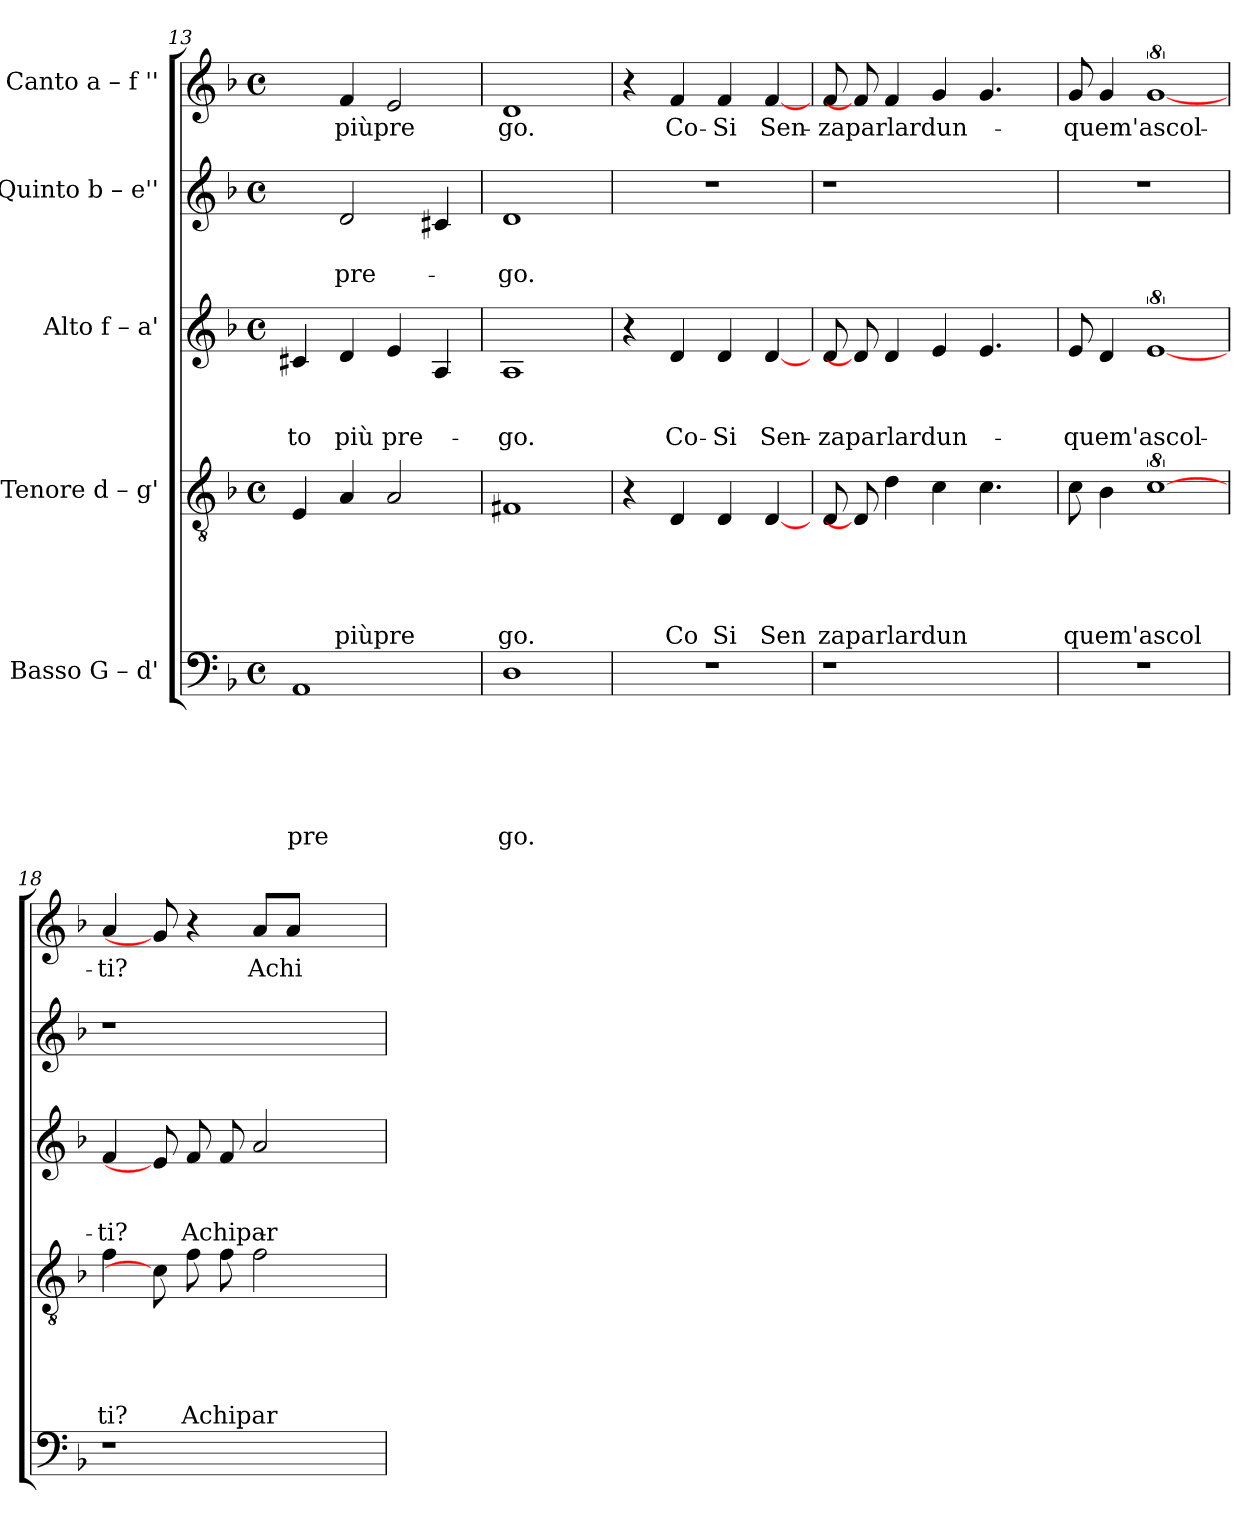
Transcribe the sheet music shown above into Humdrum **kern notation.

**kern	**text	**text	**text	**text	**text	**text	**kern	**text	**text	**text	**text	**text	**kern	**text	**text	**text	**kern	**text	**text	**kern	**text
*part5	*part5	*part5	*part5	*part5	*part5	*part5	*part4	*part4	*part4	*part4	*part4	*part4	*part3	*part3	*part3	*part3	*part2	*part2	*part2	*part1	*part1
*staff5	*staff5	*staff5	*staff5	*staff5	*staff5	*staff5	*staff4	*staff4	*staff4	*staff4	*staff4	*staff4	*staff3	*staff3	*staff3	*staff3	*staff2	*staff2	*staff2	*staff1	*staff1
*I"Basso G – d'	*	*	*	*	*	*	*I"Tenore d – g'	*	*	*	*	*	*I"Alto f – a'	*	*	*	*I"Quinto b – e''	*	*	*I"Canto a – f ''	*
*clefF4	*	*	*	*	*	*	*clefGv2	*	*	*	*	*	*clefG2	*	*	*	*clefG2	*	*	*clefG2	*
*k[b-]	*	*	*	*	*	*	*k[b-]	*	*	*	*	*	*k[b-]	*	*	*	*k[b-]	*	*	*k[b-]	*
*F:	*	*	*	*	*	*	*F:	*	*	*	*	*	*F:	*	*	*	*F:	*	*	*F:	*
*M4/4	*	*	*	*	*	*	*M4/4	*	*	*	*	*	*M4/4	*	*	*	*M4/4	*	*	*M4/4	*
*met(c)	*	*	*	*	*	*	*met(c)	*	*	*	*	*	*met(c)	*	*	*	*met(c)	*	*	*met(c)	*
=13	=13	=13	=13	=13	=13	=13	=13	=13	=13	=13	=13	=13	=13	=13	=13	=13	=13	=13	=13	=13	=13
!	!	!	!	!	!	!LO:LY:b	!	!	!	!	!	!	!	!	!	!LO:LY:b	!	!	!	!	!
1AA	.	.	.	.	.	pre	4E/	.	.	.	.	.	4c#X/	.	.	-to	4ryy	.	.	4ryy	.
!	!	!	!	!	!	!	!	!	!	!	!	!LO:LY:b	!	!	!	!LO:LY:b	!	!	!LO:LY:b	!	!LO:LY:b
.	.	.	.	.	.	.	4A/	.	.	.	.	piùpre	4d/	.	.	più	2d/	.	pre-	4f/	piùpre
!	!	!	!	!	!	!	!	!	!	!	!	!	!	!	!	!LO:LY:b	!	!	!	!	!
.	.	.	.	.	.	.	2A/	.	.	.	.	.	4e/	.	.	pre-	.	.	.	2e/	.
.	.	.	.	.	.	.	.	.	.	.	.	.	4A/	.	.	.	4c#X/	.	.	.	.
!!LO:PB:g=z
=14	=14	=14	=14	=14	=14	=14	=14	=14	=14	=14	=14	=14	=14	=14	=14	=14	=14	=14	=14	=14	=14
!	!	!	!	!	!	!LO:LY:b	!	!	!	!	!	!LO:LY:b	!	!	!	!LO:LY:b	!	!	!LO:LY:b	!	!LO:LY:b
1D	.	.	.	.	.	go.	1F#X	.	.	.	.	go.	1A	.	.	-go.	1d	.	-go.	1d	go.
=15	=15	=15	=15	=15	=15	=15	=15	=15	=15	=15	=15	=15	=15	=15	=15	=15	=15	=15	=15	=15	=15
!LO:N:vis=1	!	!	!	!	!	!	!	!	!	!	!	!	!	!	!	!	!LO:N:vis=1	!	!	!	!
1r	.	.	.	.	.	.	4r	.	.	.	.	.	4r	.	.	.	1r	.	.	4r	.
!	!	!	!	!	!	!	!	!	!	!	!	!LO:LY:b	!	!	!	!LO:LY:b	!	!	!	!	!LO:LY:b
.	.	.	.	.	.	.	4D/	.	.	.	.	Co	4d/	.	.	Co-	.	.	.	4f/	Co-
!	!	!	!	!	!	!	!	!	!	!	!	!LO:LY:b	!	!	!	!LO:LY:b	!	!	!	!	!LO:LY:b
.	.	.	.	.	.	.	4D/	.	.	.	.	Si	4d/	.	.	-Si	.	.	.	4f/	-Si
!	!	!	!	!	!	!	!	!	!	!	!	!LO:LY:b	!	!	!	!LO:LY:b	!	!	!	!	!LO:LY:b
.	.	.	.	.	.	.	[4D/	.	.	.	.	Sen	[4d/	.	.	Sen-	.	.	.	[4f/	Sen-
=16	=16	=16	=16	=16	=16	=16	=16	=16	=16	=16	=16	=16	=16	=16	=16	=16	=16	=16	=16	=16	=16
!	!	!	!	!	!	!	!	!	!	!	!	!LO:LY:b	!	!	!	!LO:LY:b	!	!	!	!	!LO:LY:b
1r	.	.	.	.	.	.	8D/	.	.	.	.	zaparlardun	8d/	.	.	-zaparlardun-	1r	.	.	8f/	-zaparlardun-
.	.	.	.	.	.	.	8D/]	.	.	.	.	.	8d/]	.	.	.	.	.	.	8f/]	.
.	.	.	.	.	.	.	4d\	.	.	.	.	.	4d/	.	.	.	.	.	.	4f/	.
.	.	.	.	.	.	.	4c\	.	.	.	.	.	4e/	.	.	.	.	.	.	4g/	.
.	.	.	.	.	.	.	4.c\	.	.	.	.	.	4.e/	.	.	.	.	.	.	4.g/	.
8ryy	.	.	.	.	.	.	.	.	.	.	.	.	.	.	.	.	8ryy	.	.	.	.
=17	=17	=17	=17	=17	=17	=17	=17	=17	=17	=17	=17	=17	=17	=17	=17	=17	=17	=17	=17	=17	=17
!LO:N:vis=1	!	!	!	!	!	!	!	!	!	!	!	!LO:LY:b	!	!	!	!LO:LY:b	!LO:N:vis=1	!	!	!	!LO:LY:b
1r	.	.	.	.	.	.	8c\	.	.	.	.	quem'ascol	8e/	.	.	-quem'ascol-	1r	.	.	8g/	-quem'ascol-
.	.	.	.	.	.	.	4B-\	.	.	.	.	.	4d/	.	.	.	.	.	.	4g/	.
.	.	.	.	.	.	.	[8%5c\	.	.	.	.	.	[8%5e/	.	.	.	.	.	.	[8%5g/	.
=18	=18	=18	=18	=18	=18	=18	=18	=18	=18	=18	=18	=18	=18	=18	=18	=18	=18	=18	=18	=18	=18
!	!	!	!	!	!	!	!	!	!	!	!	!LO:LY:b	!	!	!	!LO:LY:b	!	!	!	!	!LO:LY:b
1r	.	.	.	.	.	.	4f\	.	.	.	.	ti?	4f/	.	.	-ti?	1r	.	.	4a/	-ti?
.	.	.	.	.	.	.	8c\]	.	.	.	.	.	8e/]	.	.	.	.	.	.	8g/]	.
!	!	!	!	!	!	!	!	!	!	!	!	!LO:LY:b	!	!	!	!LO:LY:b	!	!	!	!	!
.	.	.	.	.	.	.	8f\	.	.	.	.	Achipar	8f/	.	.	Achipar-	.	.	.	4r	.
.	.	.	.	.	.	.	8f\	.	.	.	.	.	8f/	.	.	.	.	.	.	.	.
!	!	!	!	!	!	!	!	!	!	!	!	!	!	!	!	!	!	!	!	!	!LO:LY:b
.	.	.	.	.	.	.	2f\	.	.	.	.	.	2a/	.	.	.	.	.	.	8a/L	Achi
.	.	.	.	.	.	.	.	.	.	.	.	.	.	.	.	.	.	.	.	8a/J	.
.	.	.	.	.	.	.	.	.	.	.	.	.	.	.	.	.	.	.	.	4ryy	.
8ryy	.	.	.	.	.	.	.	.	.	.	.	.	.	.	.	.	8ryy	.	.	.	.
=	=	=	=	=	=	=	=	=	=	=	=	=	=	=	=	=	=	=	=	=	=
*-	*-	*-	*-	*-	*-	*-	*-	*-	*-	*-	*-	*-	*-	*-	*-	*-	*-	*-	*-	*-	*-
